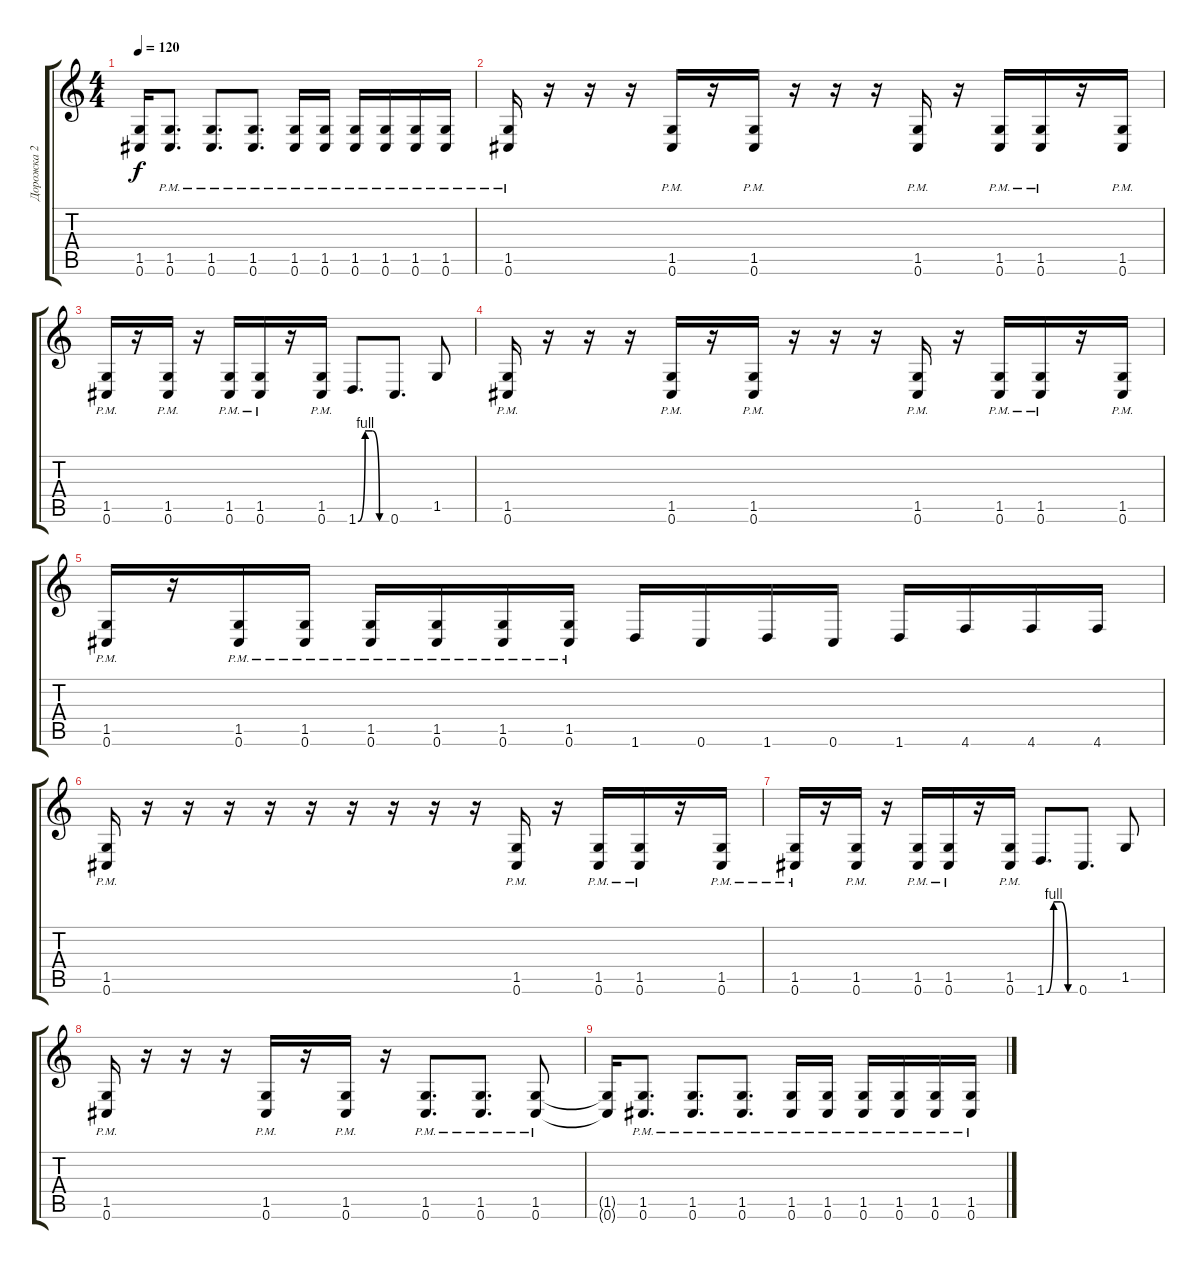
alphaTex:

\track ("Дорожка 2" "Дорожка 2") {instrument distortionguitar}
\staff {score tabs}
\tuning (Db4 Ab3 E3 B2 Gb2 Db2) {hide}
\ts (4 4)
\tempo 120
\clef g2
\ks c
(1.5{t} 0.6{t}).16{dy f} (1.5{pm} 0.6{pm}).8{d} (1.5{pm} 0.6{pm}).8{d} (1.5{pm} 0.6{pm}).8{d} (1.5{pm} 0.6{pm}).16 (1.5{pm} 0.6{pm}).16 (1.5{pm} 0.6{pm}).16 (1.5{pm} 0.6{pm}).16 (1.5{pm} 0.6{pm}).16 (1.5{pm} 0.6{pm}).16 |
(1.5{pm} 0.6{pm}).16 r.16 r.16 r.16 (1.5{pm} 0.6{pm}).16 r.16 (1.5{pm} 0.6{pm}).16 r.16 r.16 r.16 (1.5{pm} 0.6{pm}).16 r.16 (1.5{pm} 0.6{pm}).16 (1.5{pm} 0.6{pm}).16 r.16 (1.5{pm} 0.6{pm}).16 |
(1.5{pm} 0.6{pm}).16 r.16 (1.5{pm} 0.6{pm}).16 r.16 (1.5{pm} 0.6{pm}).16 (1.5{pm} 0.6{pm}).16 r.16 (1.5{pm} 0.6{pm}).16 1.6{be (custom 0 0 15 4 30 4 45 0 60 0)}.8{d} 0.6.8{d} 1.5.8 |
(1.5{pm} 0.6{pm}).16 r.16 r.16 r.16 (1.5{pm} 0.6{pm}).16 r.16 (1.5{pm} 0.6{pm}).16 r.16 r.16 r.16 (1.5{pm} 0.6{pm}).16 r.16 (1.5{pm} 0.6{pm}).16 (1.5{pm} 0.6{pm}).16 r.16 (1.5{pm} 0.6{pm}).16 |
(1.5{pm} 0.6{pm}).16 r.16 (1.5{pm} 0.6{pm}).16 (1.5{pm} 0.6{pm}).16 (1.5{pm} 0.6{pm}).16 (1.5{pm} 0.6{pm}).16 (1.5{pm} 0.6{pm}).16 (1.5{pm} 0.6{pm}).16 1.6.16 0.6.16 1.6.16 0.6.16 1.6.16 4.6.16 4.6.16 4.6.16 |
(1.5{pm} 0.6{pm}).16 r.16 r.16 r.16 r.16 r.16 r.16 r.16 r.16 r.16 (1.5{pm} 0.6{pm}).16 r.16 (1.5{pm} 0.6{pm}).16 (1.5{pm} 0.6{pm}).16 r.16 (1.5{pm} 0.6{pm}).16 |
(1.5{pm} 0.6{pm}).16 r.16 (1.5{pm} 0.6{pm}).16 r.16 (1.5{pm} 0.6{pm}).16 (1.5{pm} 0.6{pm}).16 r.16 (1.5{pm} 0.6{pm}).16 1.6{be (custom 0 0 15 4 30 4 45 0 60 0)}.8{d} 0.6.8{d} 1.5.8 |
(1.5{pm} 0.6{pm}).16 r.16 r.16 r.16 (1.5{pm} 0.6{pm}).16 r.16 (1.5{pm} 0.6{pm}).16 r.16 (1.5{pm} 0.6{pm}).8{d} (1.5{pm} 0.6{pm}).8{d} (1.5{pm} 0.6{pm}).8 |
(1.5{t} 0.6{t}).16 (1.5{pm} 0.6{pm}).8{d} (1.5{pm} 0.6{pm}).8{d} (1.5{pm} 0.6{pm}).8{d} (1.5{pm} 0.6{pm}).16 (1.5{pm} 0.6{pm}).16 (1.5{pm} 0.6{pm}).16 (1.5{pm} 0.6{pm}).16 (1.5{pm} 0.6{pm}).16 (1.5{pm} 0.6{pm}).16
